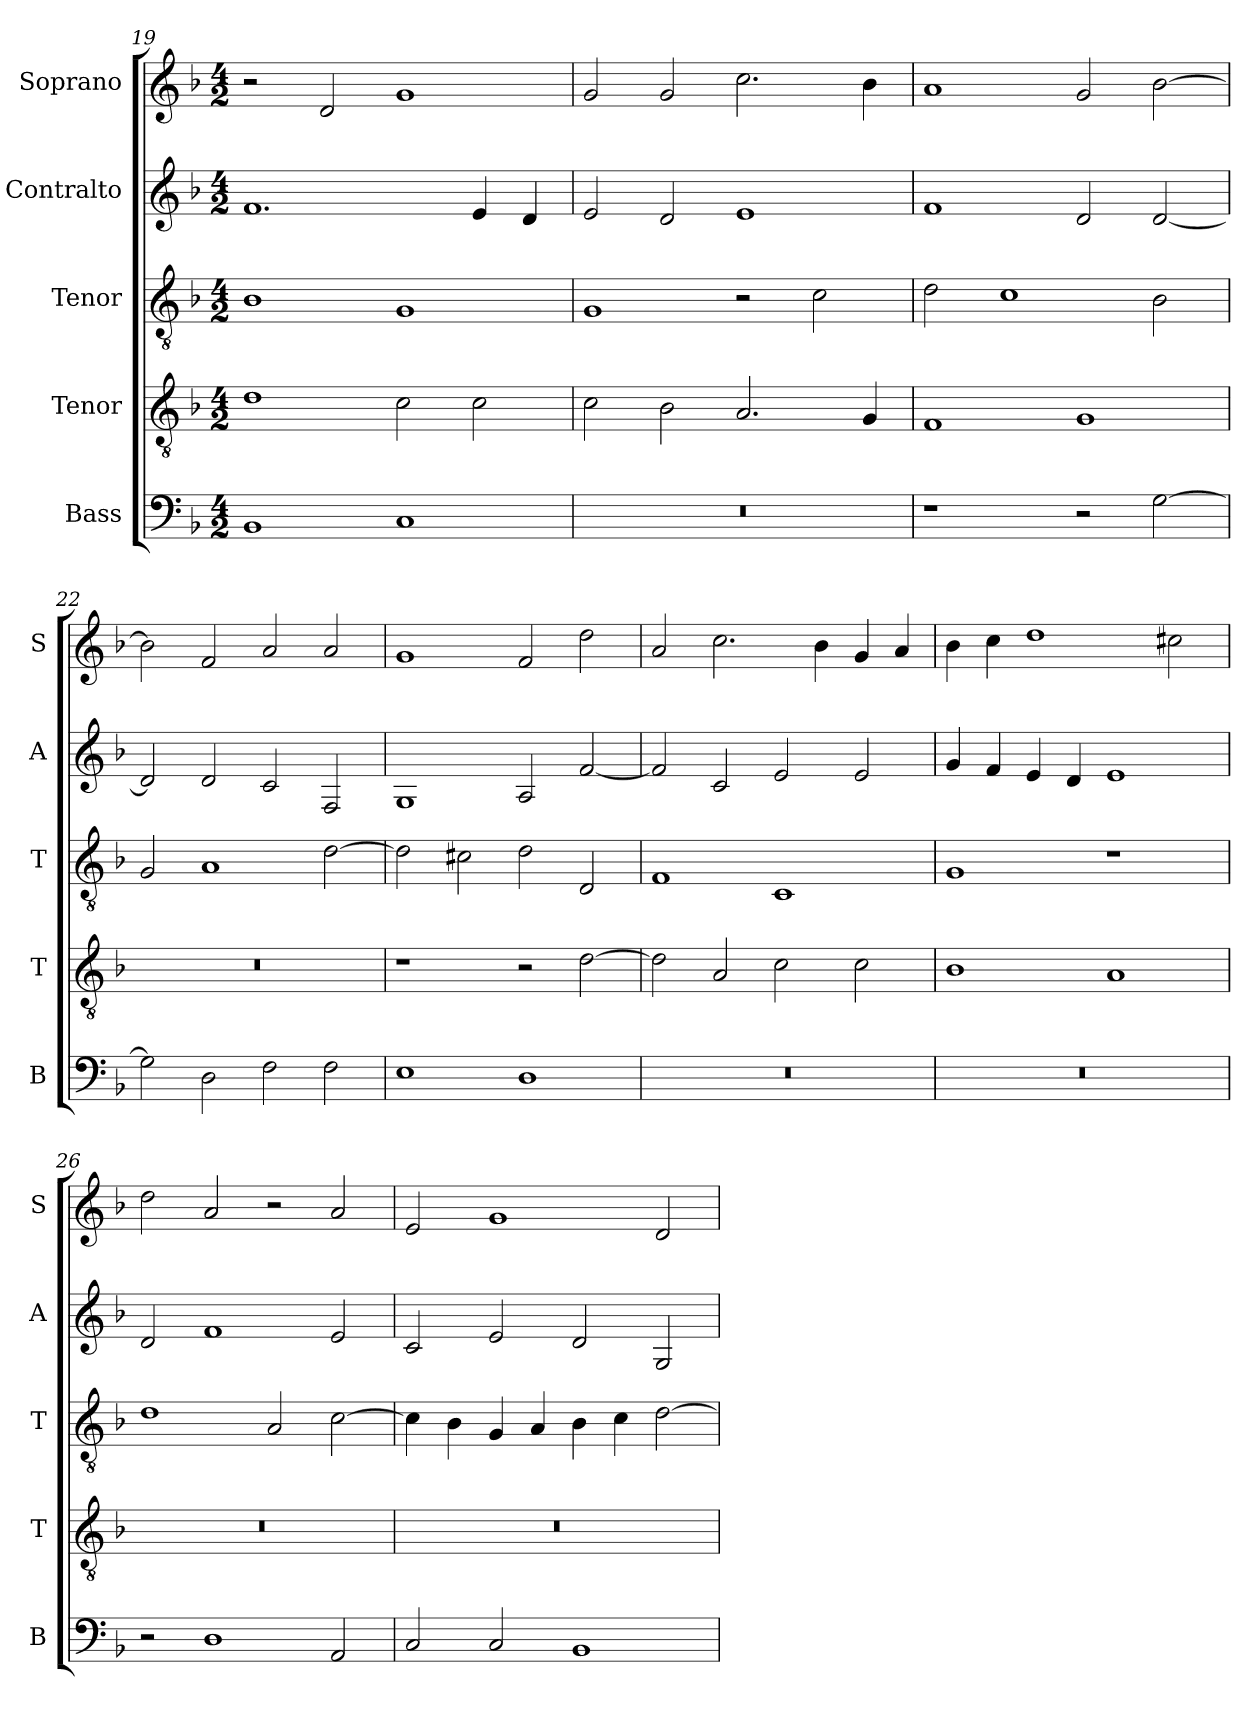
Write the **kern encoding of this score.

**kern	**kern	**kern	**kern	**kern
*part5	*part4	*part3	*part2	*part1
*staff5	*staff4	*staff3	*staff2	*staff1
*I"Bass	*I"Tenor	*I"Tenor	*I"Contralto	*I"Soprano
*I'B	*I'T	*I'T	*I'A	*I'S
*clefF4	*clefGv2	*clefGv2	*clefG2	*clefG2
*k[b-]	*k[b-]	*k[b-]	*k[b-]	*k[b-]
*G:dor	*G:dor	*G:dor	*G:dor	*G:dor
*M4/2	*M4/2	*M4/2	*M4/2	*M4/2
=19	=19	=19	=19	=19
1BB-	1d	1B-	1.f	2r
.	.	.	.	2d
1C	2c	1G	.	1g
.	2c	.	4e	.
.	.	.	4d	.
=20	=20	=20	=20	=20
0r	2c	1G	2e	2g
.	2B-	.	2d	2g
.	2.A	2r	1e	2.cc
.	.	2c	.	.
.	4G	.	.	4b-
=21	=21	=21	=21	=21
1r	1F	2d	1f	1a
.	.	1c	.	.
2r	1G	.	2d	2g
[2G	.	2B-	[2d	[2b-
=22	=22	=22	=22	=22
2G]	0r	2G	2d]	2b-]
2D	.	1A	2d	2f
2F	.	.	2c	2a
2F	.	[2d	2F	2a
=23	=23	=23	=23	=23
1E	1r	2d]	1G	1g
.	.	2c#X	.	.
1D	2r	2d	2A	2f
.	[2d	2D	[2f	2dd
=24	=24	=24	=24	=24
0r	2d]	1F	2f]	2a
.	2A	.	2c	2.cc
.	2c	1C	2e	.
.	.	.	.	4b-
.	2c	.	2e	4g
.	.	.	.	4a
=25	=25	=25	=25	=25
0r	1B-	1G	4g	4b-
.	.	.	4f	4cc
.	.	.	4e	1dd
.	.	.	4d	.
.	1A	1r	1e	.
.	.	.	.	2cc#X
=26	=26	=26	=26	=26
2r	0r	1d	2d	2dd
1D	.	.	1f	2a
.	.	2A	.	2r
2AA	.	[2c	2e	2a
=27	=27	=27	=27	=27
2C	0r	4c]	2c	2e
.	.	4B-	.	.
2C	.	4G	2e	1g
.	.	4A	.	.
1BB-	.	4B-	2d	.
.	.	4c	.	.
.	.	[2d	2G	2d
=	=	=	=	=
*-	*-	*-	*-	*-
